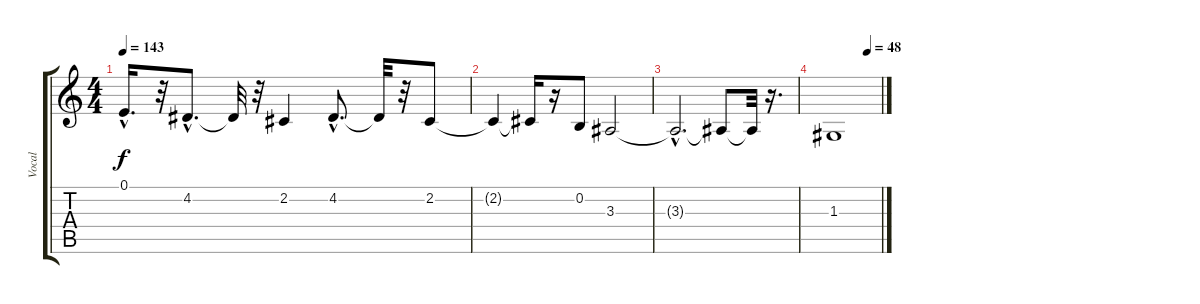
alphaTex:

\track ("Vocal" "Vocal") {instrument flute}
\staff {score tabs}
\tuning (E4 B3 G3 D3 A2 E2) {hide}
\ts (4 4)
\tempo 143
\clef g2
\ks c
0.1{hac t}.16{d dy f} r.32 4.2{hac}.8{d} 4.2{t}.32 r.32 2.2.4 4.2{hac}.8{d} 4.2{t}.32 r.32 2.2.8 |
2.2{t}.4 2.2{t}.16 r.16 0.2.8 3.3.2 |
3.3{hac t}.2{d} 3.3{t}.8 3.3{t}.32 r.16{d} |
\tempo (48 0.71875)
1.3.1
